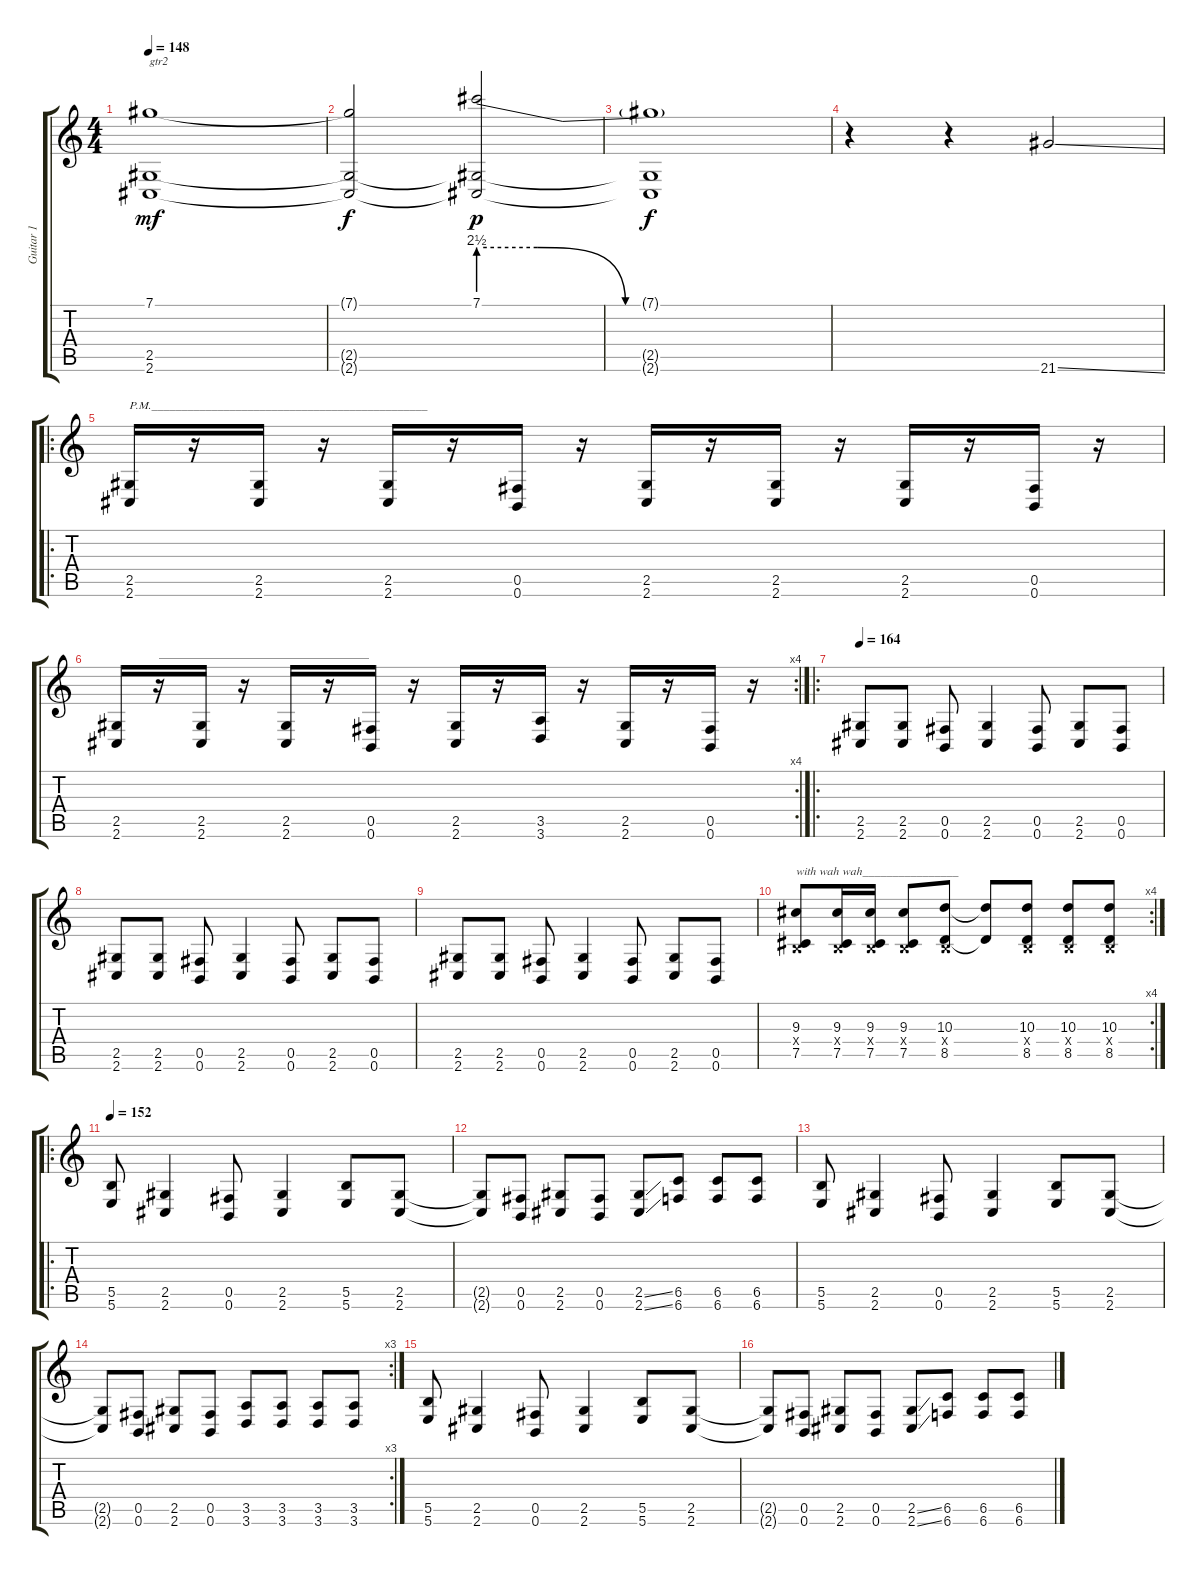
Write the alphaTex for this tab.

\track ("Guitar 1" "Guitar 1") {instrument overdrivenguitar}
\staff {score tabs}
\tuning (Db4 Ab3 E3 B2 Gb2 B1) {hide}
\ts (4 4)
\tempo 148
\clef g2
\ks c
(7.1{t} 2.5 2.6).1{txt "gtr2" dy mf} |
(7.1{t} 2.5{t} 2.6{t}).2{dy f} (7.1{be (custom 0 10 10 10 25 0 60 0)} 2.5{t} 2.6{t}).2{dy p} |
(7.1{t} 2.5{t} 2.6{t}).1{dy f} |
r.4 r.4 21.6{ss}.2 |
\ro
(2.5 2.6).16{txt "P.M.______________________________________________"} r.16 (2.5 2.6).16 r.16 (2.5 2.6).16 r.16 (0.5 0.6).16 r.16 (2.5 2.6).16 r.16 (2.5 2.6).16 r.16 (2.5 2.6).16 r.16 (0.5 0.6).16 r.16 |
\rc 4
(2.5 2.6).16 r.16{txt "___________________________________"} (2.5 2.6).16 r.16 (2.5 2.6).16 r.16 (0.5 0.6).16 r.16 (2.5 2.6).16 r.16 (3.5 3.6).16 r.16 (2.5 2.6).16 r.16 (0.5 0.6).16 r.16 |
\ro
\tempo 164
(2.5 2.6).8 (2.5 2.6).8 (0.5 0.6).8 (2.5 2.6).4 (0.5 0.6).8 (2.5 2.6).8 (0.5 0.6).8 |
(2.5 2.6).8 (2.5 2.6).8 (0.5 0.6).8 (2.5 2.6).4 (0.5 0.6).8 (2.5 2.6).8 (0.5 0.6).8 |
(2.5 2.6).8 (2.5 2.6).8 (0.5 0.6).8 (2.5 2.6).4 (0.5 0.6).8 (2.5 2.6).8 (0.5 0.6).8 |
\rc 4
(9.3 0.4{x} 7.5).8{txt "with wah wah________________"} (9.3 0.4{x} 7.5).16 (9.3 0.4{x} 7.5).16 (9.3 0.4{x} 7.5).8 (10.3 0.4{x} 8.5).8 (10.3{t} 8.5{t}).8 (10.3 0.4{x} 8.5).8 (10.3 0.4{x} 8.5).8 (10.3 0.4{x} 8.5).8 |
\ro
\tempo 152
(5.5 5.6).8 (2.5 2.6).4 (0.5 0.6).8 (2.5 2.6).4 (5.5 5.6).8 (2.5 2.6).8 |
(2.5{t} 2.6{t}).8 (0.5 0.6).8 (2.5 2.6).8 (0.5 0.6).8 (2.5{ss} 2.6{ss}).8 (6.5 6.6).8 (6.5 6.6).8 (6.5 6.6).8 |
(5.5 5.6).8 (2.5 2.6).4 (0.5 0.6).8 (2.5 2.6).4 (5.5 5.6).8 (2.5 2.6).8 |
\rc 3
(2.5{t} 2.6{t}).8 (0.5 0.6).8 (2.5 2.6).8 (0.5 0.6).8 (3.5 3.6).8 (3.5 3.6).8 (3.5 3.6).8 (3.5 3.6).8 |
(5.5 5.6).8 (2.5 2.6).4 (0.5 0.6).8 (2.5 2.6).4 (5.5 5.6).8 (2.5 2.6).8 |
(2.5{t} 2.6{t}).8 (0.5 0.6).8 (2.5 2.6).8 (0.5 0.6).8 (2.5{ss} 2.6{ss}).8 (6.5 6.6).8 (6.5 6.6).8 (6.5 6.6).8
